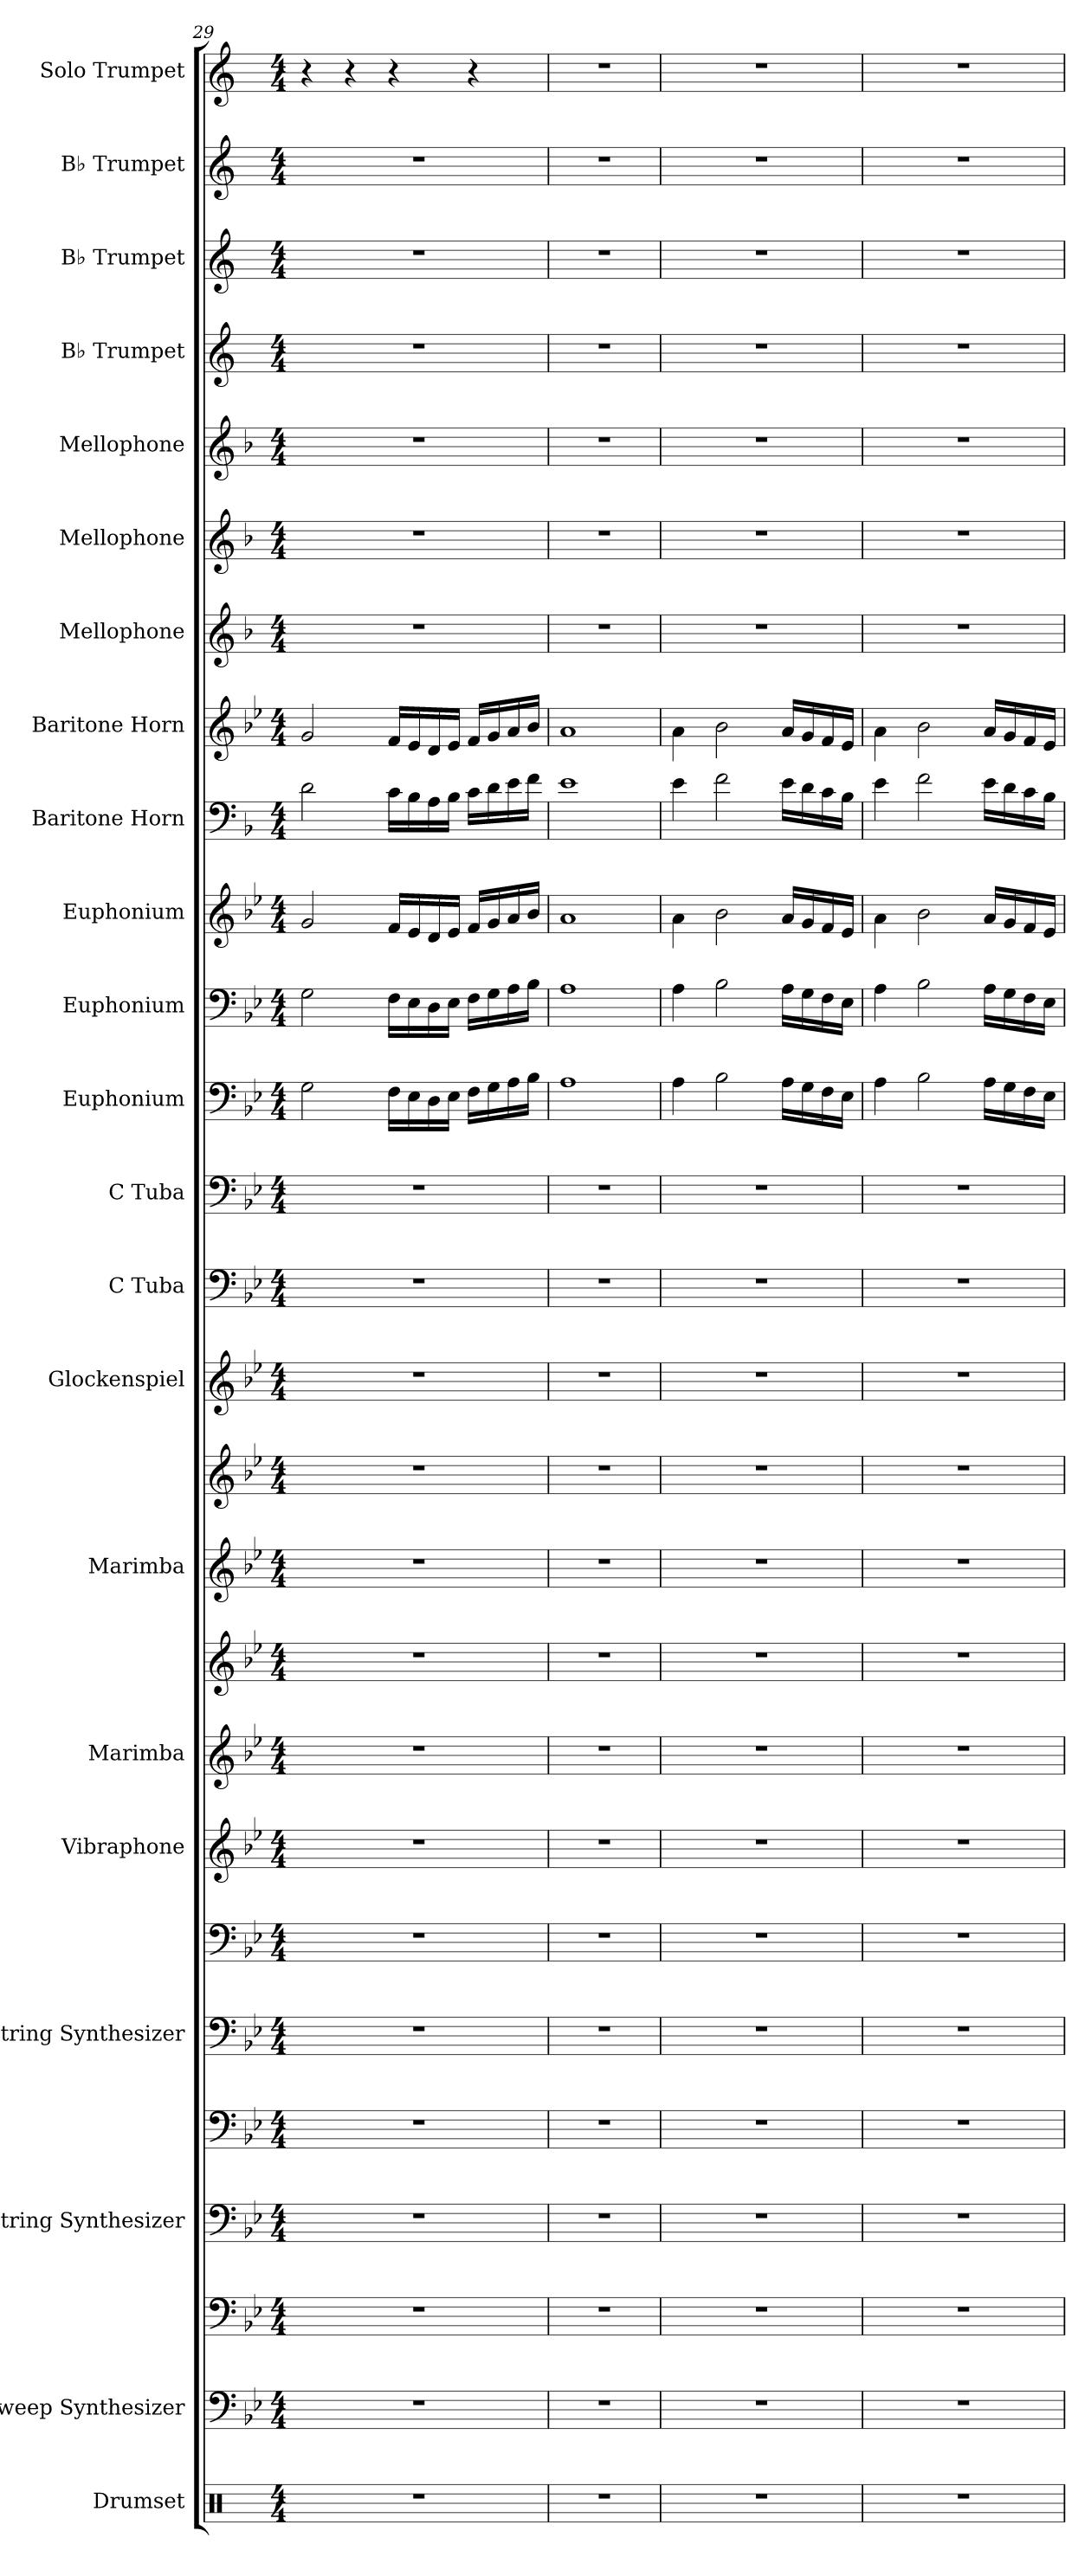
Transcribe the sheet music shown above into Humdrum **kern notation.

**kern	**kern	**kern	**kern	**kern	**kern	**kern	**kern	**kern	**kern	**kern	**kern	**kern	**kern	**kern	**kern	**kern	**kern	**kern	**kern	**kern	**kern	**kern	**kern	**kern	**kern	**kern
*part22	*part21	*part21	*part20	*part20	*part19	*part19	*part18	*part17	*part17	*part16	*part16	*part15	*part14	*part13	*part12	*part11	*part10	*part9	*part8	*part7	*part6	*part5	*part4	*part3	*part2	*part1
*staff27	*staff26	*staff25	*staff24	*staff23	*staff22	*staff21	*staff20	*staff19	*staff18	*staff17	*staff16	*staff15	*staff14	*staff13	*staff12	*staff11	*staff10	*staff9	*staff8	*staff7	*staff6	*staff5	*staff4	*staff3	*staff2	*staff1
*I"Drumset	*I"Sweep Synthesizer	*	*I"String Synthesizer	*	*I"String Synthesizer	*	*I"Vibraphone	*I"Marimba	*	*I"Marimba	*	*I"Glockenspiel	*I"C Tuba	*I"C Tuba	*I"Euphonium	*I"Euphonium	*I"Euphonium	*I"Baritone Horn	*I"Baritone Horn	*I"Mellophone	*I"Mellophone	*I"Mellophone	*I"B♭ Trumpet	*I"B♭ Trumpet	*I"B♭ Trumpet	*I"Solo Trumpet
*I'Drs.	*I'Synth.	*	*I'Synth.	*	*I'Synth.	*	*I'Vib.	*I'Mrm.	*	*I'Mrm.	*	*I'Glk.	*I'C Tu.	*I'C Tu.	*I'Euph.	*I'Euph.	*I'Euph.	*I'Bar. Hn.	*I'Bar. Hn.	*I'Mph.	*I'Mph.	*I'Mph.	*I'B♭ Tpt.	*I'B♭ Tpt.	*I'B♭ Tpt.	*I'Solo Tpt.
!!LO:PB:g=z
*clefX	*clefF4	*clefF4	*clefF4	*clefF4	*clefF4	*clefF4	*clefG2	*clefG2	*clefG2	*clefG2	*clefG2	*clefG2	*clefF4	*clefF4	*clefF4	*clefF4	*clefG2	*clefF4	*clefG2	*clefG2	*clefG2	*clefG2	*clefG2	*clefG2	*clefG2	*clefG2
*	*	*	*	*	*	*	*	*	*	*	*	*ITrd-14c-24	*	*	*	*	*ITrd8c14	*ITrd4c7	*ITrd8c14	*ITrd4c7	*ITrd4c7	*ITrd4c7	*ITrd1c2	*ITrd1c2	*ITrd1c2	*ITrd1c2
*k[]	*k[b-e-]	*k[b-e-]	*k[b-e-]	*k[b-e-]	*k[b-e-]	*k[b-e-]	*k[b-e-]	*k[b-e-]	*k[b-e-]	*k[b-e-]	*k[b-e-]	*k[b-e-]	*k[b-e-]	*k[b-e-]	*k[b-e-]	*k[b-e-]	*k[b-e-]	*k[b-e-]	*k[b-e-]	*k[b-e-]	*k[b-e-]	*k[b-e-]	*k[b-e-]	*k[b-e-]	*k[b-e-]	*k[b-e-]
*M4/4	*M4/4	*M4/4	*M4/4	*M4/4	*M4/4	*M4/4	*M4/4	*M4/4	*M4/4	*M4/4	*M4/4	*M4/4	*M4/4	*M4/4	*M4/4	*M4/4	*M4/4	*M4/4	*M4/4	*M4/4	*M4/4	*M4/4	*M4/4	*M4/4	*M4/4	*M4/4
=29	=29	=29	=29	=29	=29	=29	=29	=29	=29	=29	=29	=29	=29	=29	=29	=29	=29	=29	=29	=29	=29	=29	=29	=29	=29	=29
1r	1r	1r	1r	1r	1r	1r	1r	1r	1r	1r	1r	1r	1r	1r	2G\	2G\	2G/	2G\	2G/	1r	1r	1r	1r	1r	1r	4r
.	.	.	.	.	.	.	.	.	.	.	.	.	.	.	.	.	.	.	.	.	.	.	.	.	.	4r
.	.	.	.	.	.	.	.	.	.	.	.	.	.	.	16F\LL	16F\LL	16F/LL	16F\LL	16F/LL	.	.	.	.	.	.	4r
.	.	.	.	.	.	.	.	.	.	.	.	.	.	.	16E-\	16E-\	16E-/	16E-\	16E-/	.	.	.	.	.	.	.
.	.	.	.	.	.	.	.	.	.	.	.	.	.	.	16D\	16D\	16D/	16D\	16D/	.	.	.	.	.	.	.
.	.	.	.	.	.	.	.	.	.	.	.	.	.	.	16E-\JJ	16E-\JJ	16E-/JJ	16E-\JJ	16E-/JJ	.	.	.	.	.	.	.
.	.	.	.	.	.	.	.	.	.	.	.	.	.	.	16F\LL	16F\LL	16F/LL	16F\LL	16F/LL	.	.	.	.	.	.	4r
.	.	.	.	.	.	.	.	.	.	.	.	.	.	.	16G\	16G\	16G/	16G\	16G/	.	.	.	.	.	.	.
.	.	.	.	.	.	.	.	.	.	.	.	.	.	.	16A\	16A\	16A/	16A\	16A/	.	.	.	.	.	.	.
.	.	.	.	.	.	.	.	.	.	.	.	.	.	.	16B-\JJ	16B-\JJ	16B-/JJ	16B-\JJ	16B-/JJ	.	.	.	.	.	.	.
=30	=30	=30	=30	=30	=30	=30	=30	=30	=30	=30	=30	=30	=30	=30	=30	=30	=30	=30	=30	=30	=30	=30	=30	=30	=30	=30
1r	1r	1r	1r	1r	1r	1r	1r	1r	1r	1r	1r	1r	1r	1r	1A	1A	1A	1A	1A	1r	1r	1r	1r	1r	1r	1r
=31	=31	=31	=31	=31	=31	=31	=31	=31	=31	=31	=31	=31	=31	=31	=31	=31	=31	=31	=31	=31	=31	=31	=31	=31	=31	=31
1r	1r	1r	1r	1r	1r	1r	1r	1r	1r	1r	1r	1r	1r	1r	4A\	4A\	4A\	4A\	4A\	1r	1r	1r	1r	1r	1r	1r
.	.	.	.	.	.	.	.	.	.	.	.	.	.	.	2B-\	2B-\	2B-\	2B-\	2B-\	.	.	.	.	.	.	.
.	.	.	.	.	.	.	.	.	.	.	.	.	.	.	16A\LL	16A\LL	16A/LL	16A\LL	16A/LL	.	.	.	.	.	.	.
.	.	.	.	.	.	.	.	.	.	.	.	.	.	.	16G\	16G\	16G/	16G\	16G/	.	.	.	.	.	.	.
.	.	.	.	.	.	.	.	.	.	.	.	.	.	.	16F\	16F\	16F/	16F\	16F/	.	.	.	.	.	.	.
.	.	.	.	.	.	.	.	.	.	.	.	.	.	.	16E-\JJ	16E-\JJ	16E-/JJ	16E-\JJ	16E-/JJ	.	.	.	.	.	.	.
=32	=32	=32	=32	=32	=32	=32	=32	=32	=32	=32	=32	=32	=32	=32	=32	=32	=32	=32	=32	=32	=32	=32	=32	=32	=32	=32
1r	1r	1r	1r	1r	1r	1r	1r	1r	1r	1r	1r	1r	1r	1r	4A\	4A\	4A\	4A\	4A\	1r	1r	1r	1r	1r	1r	1r
.	.	.	.	.	.	.	.	.	.	.	.	.	.	.	2B-\	2B-\	2B-\	2B-\	2B-\	.	.	.	.	.	.	.
.	.	.	.	.	.	.	.	.	.	.	.	.	.	.	16A\LL	16A\LL	16A/LL	16A\LL	16A/LL	.	.	.	.	.	.	.
.	.	.	.	.	.	.	.	.	.	.	.	.	.	.	16G\	16G\	16G/	16G\	16G/	.	.	.	.	.	.	.
.	.	.	.	.	.	.	.	.	.	.	.	.	.	.	16F\	16F\	16F/	16F\	16F/	.	.	.	.	.	.	.
.	.	.	.	.	.	.	.	.	.	.	.	.	.	.	16E-\JJ	16E-\JJ	16E-/JJ	16E-\JJ	16E-/JJ	.	.	.	.	.	.	.
=	=	=	=	=	=	=	=	=	=	=	=	=	=	=	=	=	=	=	=	=	=	=	=	=	=	=
*-	*-	*-	*-	*-	*-	*-	*-	*-	*-	*-	*-	*-	*-	*-	*-	*-	*-	*-	*-	*-	*-	*-	*-	*-	*-	*-
